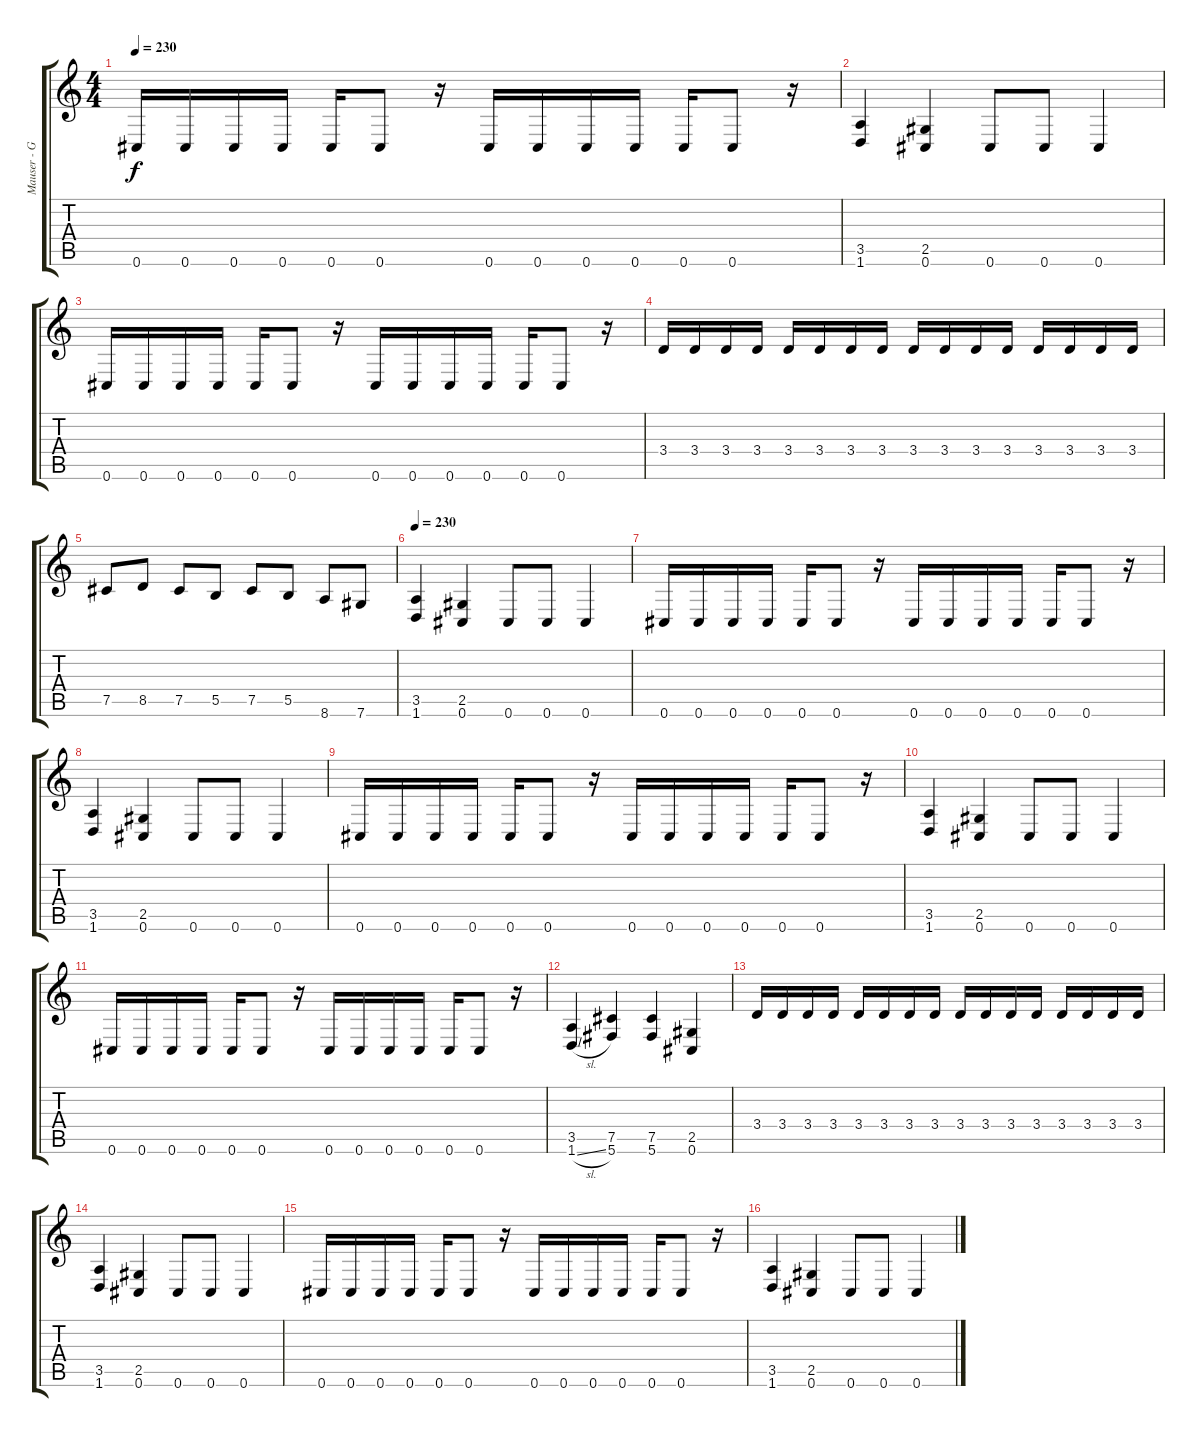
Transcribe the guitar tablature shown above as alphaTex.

\track ("Mauser - Guitar" "Mauser - G") {instrument distortionguitar}
\staff {score tabs}
\tuning (Db4 Ab3 E3 B2 Gb2 Db2) {hide}
\ts (4 4)
\tempo 230
\clef g2
\ks c
0.6.16{dy f} 0.6.16 0.6.16 0.6.16 0.6.16 0.6.8 r.16 0.6.16 0.6.16 0.6.16 0.6.16 0.6.16 0.6.8 r.16 |
(3.5 1.6).4 (2.5 0.6).4 0.6.8 0.6.8 0.6.4 |
0.6.16 0.6.16 0.6.16 0.6.16 0.6.16 0.6.8 r.16 0.6.16 0.6.16 0.6.16 0.6.16 0.6.16 0.6.8 r.16 |
3.4.16 3.4.16 3.4.16 3.4.16 3.4.16 3.4.16 3.4.16 3.4.16 3.4.16 3.4.16 3.4.16 3.4.16 3.4.16 3.4.16 3.4.16 3.4.16 |
7.5.8 8.5.8 7.5.8 5.5.8 7.5.8 5.5.8 8.6.8 7.6.8 |
\tempo 230
(3.5 1.6).4 (2.5 0.6).4 0.6.8 0.6.8 0.6.4 |
0.6.16 0.6.16 0.6.16 0.6.16 0.6.16 0.6.8 r.16 0.6.16 0.6.16 0.6.16 0.6.16 0.6.16 0.6.8 r.16 |
(3.5 1.6).4 (2.5 0.6).4 0.6.8 0.6.8 0.6.4 |
0.6.16 0.6.16 0.6.16 0.6.16 0.6.16 0.6.8 r.16 0.6.16 0.6.16 0.6.16 0.6.16 0.6.16 0.6.8 r.16 |
(3.5 1.6).4 (2.5 0.6).4 0.6.8 0.6.8 0.6.4 |
0.6.16 0.6.16 0.6.16 0.6.16 0.6.16 0.6.8 r.16 0.6.16 0.6.16 0.6.16 0.6.16 0.6.16 0.6.8 r.16 |
(3.5 1.6{sl}).4 (7.5 5.6).4 (7.5 5.6).4 (2.5 0.6).4 |
3.4.16 3.4.16 3.4.16 3.4.16 3.4.16 3.4.16 3.4.16 3.4.16 3.4.16 3.4.16 3.4.16 3.4.16 3.4.16 3.4.16 3.4.16 3.4.16 |
(3.5 1.6).4 (2.5 0.6).4 0.6.8 0.6.8 0.6.4 |
0.6.16 0.6.16 0.6.16 0.6.16 0.6.16 0.6.8 r.16 0.6.16 0.6.16 0.6.16 0.6.16 0.6.16 0.6.8 r.16 |
(3.5 1.6).4 (2.5 0.6).4 0.6.8 0.6.8 0.6.4
